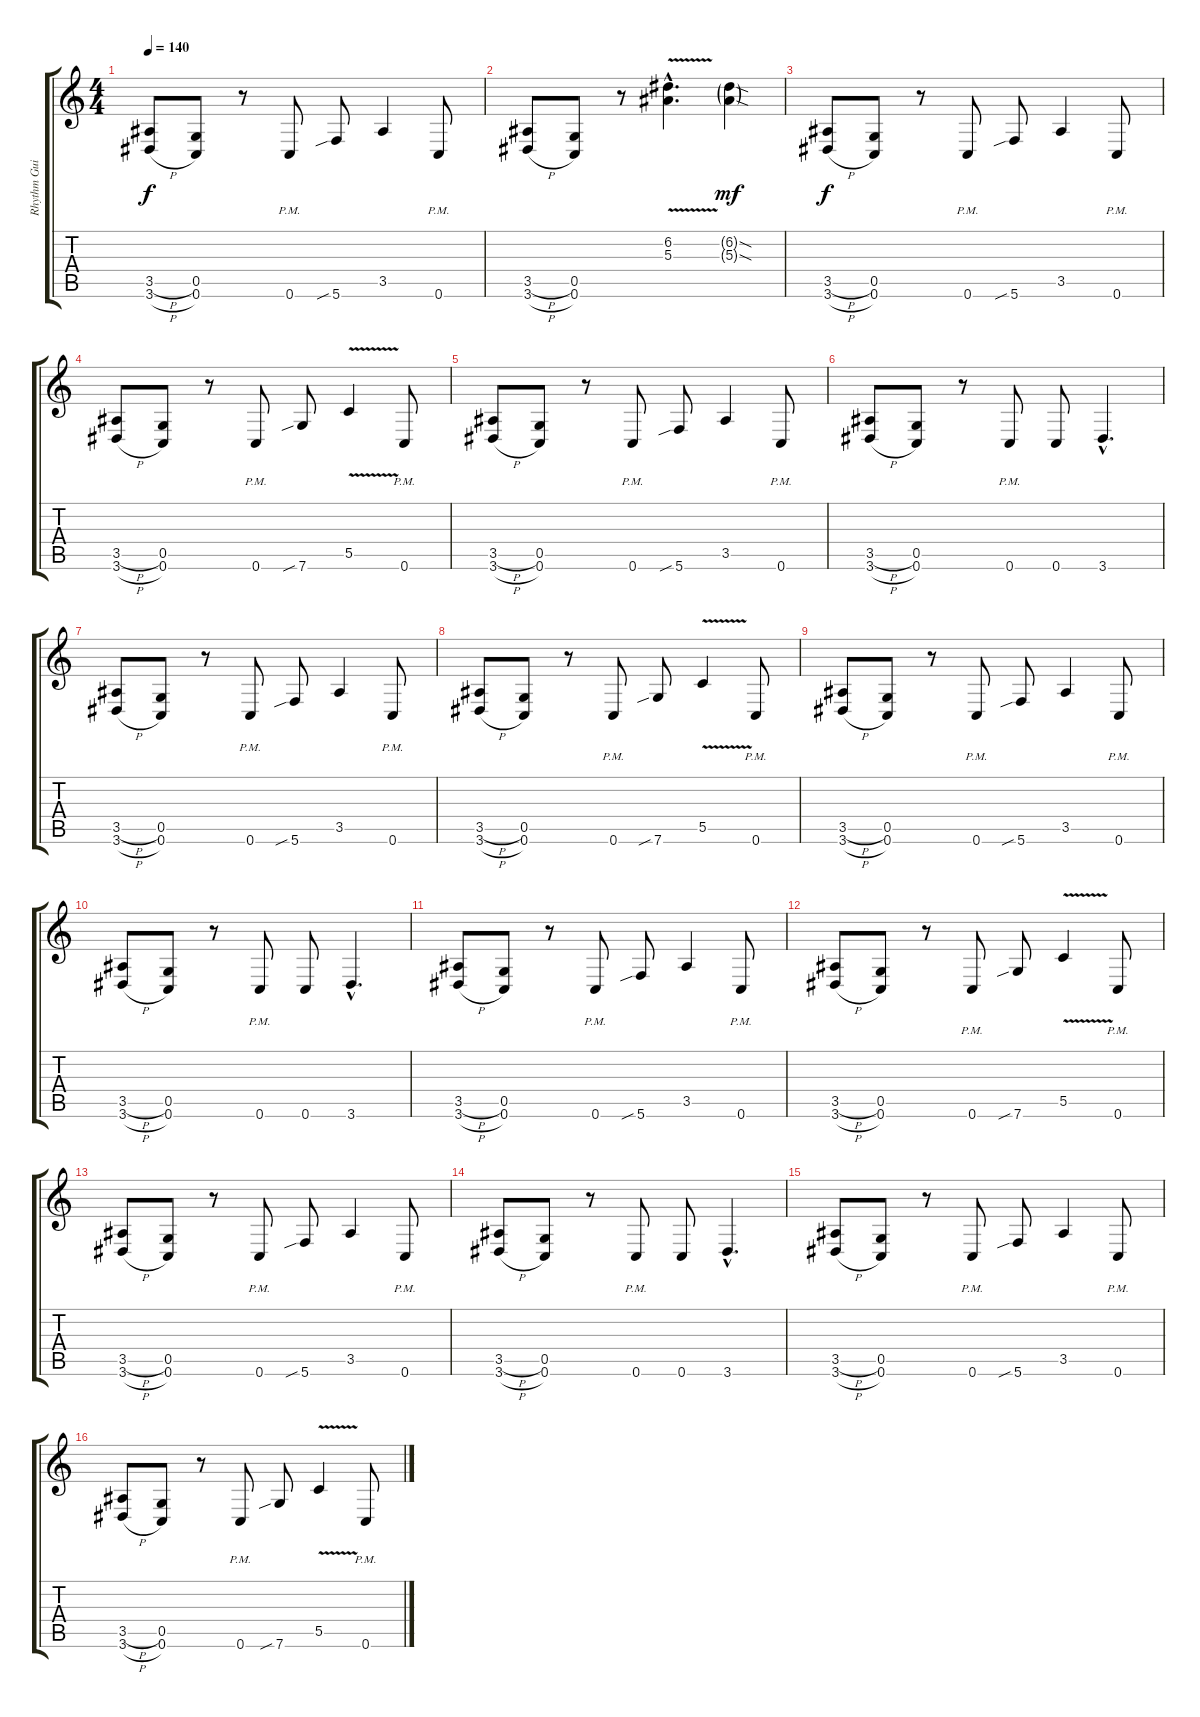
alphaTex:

\track ("Rhythm Guitar" "Rhythm Gui") {instrument distortionguitar}
\staff {score tabs}
\tuning (D4 A3 F3 C3 G2 C2) {hide}
\ts (4 4)
\tempo 140
\clef g2
\ks c
(3.5{h} 3.6{h}).8{dy f} (0.5 0.6).8 r.8 0.6{pm}.8 5.6{sib}.8 3.5.4 0.6{pm}.8 |
(3.5{h} 3.6{h}).8 (0.5 0.6).8 r.8 (6.2{hac} 5.3{v hac}).4{d} (6.2{sod g} 5.3{sod g}).4{dy mf} |
(3.5{h} 3.6{h}).8{dy f} (0.5 0.6).8 r.8 0.6{pm}.8 5.6{sib}.8 3.5.4 0.6{pm}.8 |
(3.5{h} 3.6{h}).8 (0.5 0.6).8 r.8 0.6{pm}.8 7.6{sib}.8 5.5{v}.4 0.6{pm}.8 |
(3.5{h} 3.6{h}).8 (0.5 0.6).8 r.8 0.6{pm}.8 5.6{sib}.8 3.5.4 0.6{pm}.8 |
(3.5{h} 3.6{h}).8 (0.5 0.6).8 r.8 0.6{pm}.8 0.6.8 3.6{hac}.4{d} |
(3.5{h} 3.6{h}).8 (0.5 0.6).8 r.8 0.6{pm}.8 5.6{sib}.8 3.5.4 0.6{pm}.8 |
(3.5{h} 3.6{h}).8 (0.5 0.6).8 r.8 0.6{pm}.8 7.6{sib}.8 5.5{v}.4 0.6{pm}.8 |
(3.5{h} 3.6{h}).8 (0.5 0.6).8 r.8 0.6{pm}.8 5.6{sib}.8 3.5.4 0.6{pm}.8 |
(3.5{h} 3.6{h}).8 (0.5 0.6).8 r.8 0.6{pm}.8 0.6.8 3.6{hac}.4{d} |
(3.5{h} 3.6{h}).8 (0.5 0.6).8 r.8 0.6{pm}.8 5.6{sib}.8 3.5.4 0.6{pm}.8 |
(3.5{h} 3.6{h}).8 (0.5 0.6).8 r.8 0.6{pm}.8 7.6{sib}.8 5.5{v}.4 0.6{pm}.8 |
(3.5{h} 3.6{h}).8 (0.5 0.6).8 r.8 0.6{pm}.8 5.6{sib}.8 3.5.4 0.6{pm}.8 |
(3.5{h} 3.6{h}).8 (0.5 0.6).8 r.8 0.6{pm}.8 0.6.8 3.6{hac}.4{d} |
(3.5{h} 3.6{h}).8 (0.5 0.6).8 r.8 0.6{pm}.8 5.6{sib}.8 3.5.4 0.6{pm}.8 |
(3.5{h} 3.6{h}).8 (0.5 0.6).8 r.8 0.6{pm}.8 7.6{sib}.8 5.5{v}.4 0.6{pm}.8
